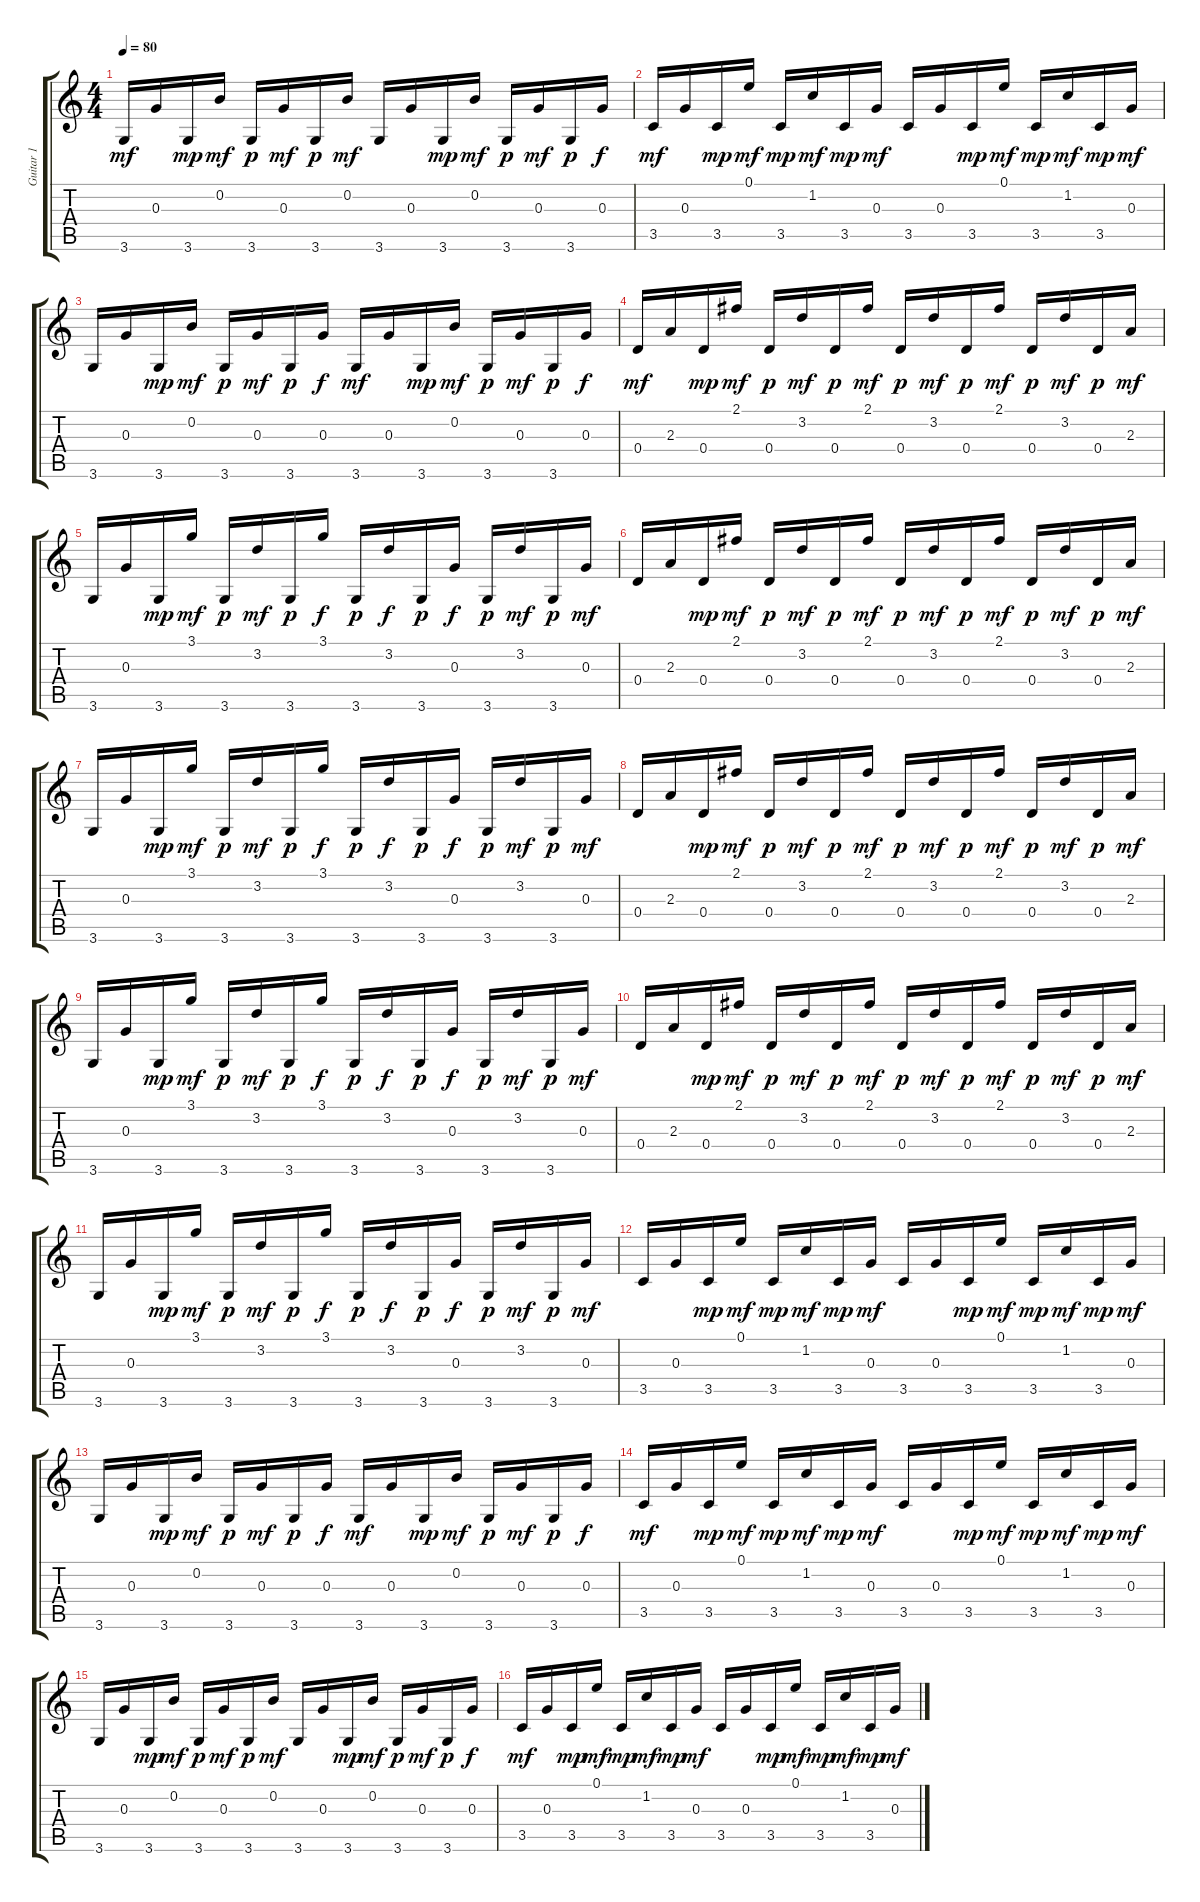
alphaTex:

\track ("Guitar 1" "Guitar 1") {instrument acousticguitarsteel}
\staff {score tabs}
\tuning (E4 B3 G3 D3 A2 E2) {hide}
\ts (4 4)
\tempo 80
\clef g2
\ks c
3.6.16{dy mf} 0.3.16 3.6.16{dy mp} 0.2.16{dy mf} 3.6.16{dy p} 0.3.16{dy mf} 3.6.16{dy p} 0.2.16{dy mf} 3.6.16 0.3.16 3.6.16{dy mp} 0.2.16{dy mf} 3.6.16{dy p} 0.3.16{dy mf} 3.6.16{dy p} 0.3.16{dy f} |
3.5.16{dy mf} 0.3.16 3.5.16{dy mp} 0.1.16{dy mf} 3.5.16{dy mp} 1.2.16{dy mf} 3.5.16{dy mp} 0.3.16{dy mf} 3.5.16 0.3.16 3.5.16{dy mp} 0.1.16{dy mf} 3.5.16{dy mp} 1.2.16{dy mf} 3.5.16{dy mp} 0.3.16{dy mf} |
3.6.16 0.3.16 3.6.16{dy mp} 0.2.16{dy mf} 3.6.16{dy p} 0.3.16{dy mf} 3.6.16{dy p} 0.3.16{dy f} 3.6.16{dy mf} 0.3.16 3.6.16{dy mp} 0.2.16{dy mf} 3.6.16{dy p} 0.3.16{dy mf} 3.6.16{dy p} 0.3.16{dy f} |
0.4.16{dy mf} 2.3.16 0.4.16{dy mp} 2.1.16{dy mf} 0.4.16{dy p} 3.2.16{dy mf} 0.4.16{dy p} 2.1.16{dy mf} 0.4.16{dy p} 3.2.16{dy mf} 0.4.16{dy p} 2.1.16{dy mf} 0.4.16{dy p} 3.2.16{dy mf} 0.4.16{dy p} 2.3.16{dy mf} |
3.6.16 0.3.16 3.6.16{dy mp} 3.1.16{dy mf} 3.6.16{dy p} 3.2.16{dy mf} 3.6.16{dy p} 3.1.16{dy f} 3.6.16{dy p} 3.2.16{dy f} 3.6.16{dy p} 0.3.16{dy f} 3.6.16{dy p} 3.2.16{dy mf} 3.6.16{dy p} 0.3.16{dy mf} |
0.4.16 2.3.16 0.4.16{dy mp} 2.1.16{dy mf} 0.4.16{dy p} 3.2.16{dy mf} 0.4.16{dy p} 2.1.16{dy mf} 0.4.16{dy p} 3.2.16{dy mf} 0.4.16{dy p} 2.1.16{dy mf} 0.4.16{dy p} 3.2.16{dy mf} 0.4.16{dy p} 2.3.16{dy mf} |
3.6.16 0.3.16 3.6.16{dy mp} 3.1.16{dy mf} 3.6.16{dy p} 3.2.16{dy mf} 3.6.16{dy p} 3.1.16{dy f} 3.6.16{dy p} 3.2.16{dy f} 3.6.16{dy p} 0.3.16{dy f} 3.6.16{dy p} 3.2.16{dy mf} 3.6.16{dy p} 0.3.16{dy mf} |
0.4.16 2.3.16 0.4.16{dy mp} 2.1.16{dy mf} 0.4.16{dy p} 3.2.16{dy mf} 0.4.16{dy p} 2.1.16{dy mf} 0.4.16{dy p} 3.2.16{dy mf} 0.4.16{dy p} 2.1.16{dy mf} 0.4.16{dy p} 3.2.16{dy mf} 0.4.16{dy p} 2.3.16{dy mf} |
3.6.16 0.3.16 3.6.16{dy mp} 3.1.16{dy mf} 3.6.16{dy p} 3.2.16{dy mf} 3.6.16{dy p} 3.1.16{dy f} 3.6.16{dy p} 3.2.16{dy f} 3.6.16{dy p} 0.3.16{dy f} 3.6.16{dy p} 3.2.16{dy mf} 3.6.16{dy p} 0.3.16{dy mf} |
0.4.16 2.3.16 0.4.16{dy mp} 2.1.16{dy mf} 0.4.16{dy p} 3.2.16{dy mf} 0.4.16{dy p} 2.1.16{dy mf} 0.4.16{dy p} 3.2.16{dy mf} 0.4.16{dy p} 2.1.16{dy mf} 0.4.16{dy p} 3.2.16{dy mf} 0.4.16{dy p} 2.3.16{dy mf} |
3.6.16 0.3.16 3.6.16{dy mp} 3.1.16{dy mf} 3.6.16{dy p} 3.2.16{dy mf} 3.6.16{dy p} 3.1.16{dy f} 3.6.16{dy p} 3.2.16{dy f} 3.6.16{dy p} 0.3.16{dy f} 3.6.16{dy p} 3.2.16{dy mf} 3.6.16{dy p} 0.3.16{dy mf} |
3.5.16 0.3.16 3.5.16{dy mp} 0.1.16{dy mf} 3.5.16{dy mp} 1.2.16{dy mf} 3.5.16{dy mp} 0.3.16{dy mf} 3.5.16 0.3.16 3.5.16{dy mp} 0.1.16{dy mf} 3.5.16{dy mp} 1.2.16{dy mf} 3.5.16{dy mp} 0.3.16{dy mf} |
3.6.16 0.3.16 3.6.16{dy mp} 0.2.16{dy mf} 3.6.16{dy p} 0.3.16{dy mf} 3.6.16{dy p} 0.3.16{dy f} 3.6.16{dy mf} 0.3.16 3.6.16{dy mp} 0.2.16{dy mf} 3.6.16{dy p} 0.3.16{dy mf} 3.6.16{dy p} 0.3.16{dy f} |
3.5.16{dy mf} 0.3.16 3.5.16{dy mp} 0.1.16{dy mf} 3.5.16{dy mp} 1.2.16{dy mf} 3.5.16{dy mp} 0.3.16{dy mf} 3.5.16 0.3.16 3.5.16{dy mp} 0.1.16{dy mf} 3.5.16{dy mp} 1.2.16{dy mf} 3.5.16{dy mp} 0.3.16{dy mf} |
3.6.16 0.3.16 3.6.16{dy mp} 0.2.16{dy mf} 3.6.16{dy p} 0.3.16{dy mf} 3.6.16{dy p} 0.2.16{dy mf} 3.6.16 0.3.16 3.6.16{dy mp} 0.2.16{dy mf} 3.6.16{dy p} 0.3.16{dy mf} 3.6.16{dy p} 0.3.16{dy f} |
3.5.16{dy mf} 0.3.16 3.5.16{dy mp} 0.1.16{dy mf} 3.5.16{dy mp} 1.2.16{dy mf} 3.5.16{dy mp} 0.3.16{dy mf} 3.5.16 0.3.16 3.5.16{dy mp} 0.1.16{dy mf} 3.5.16{dy mp} 1.2.16{dy mf} 3.5.16{dy mp} 0.3.16{dy mf}
